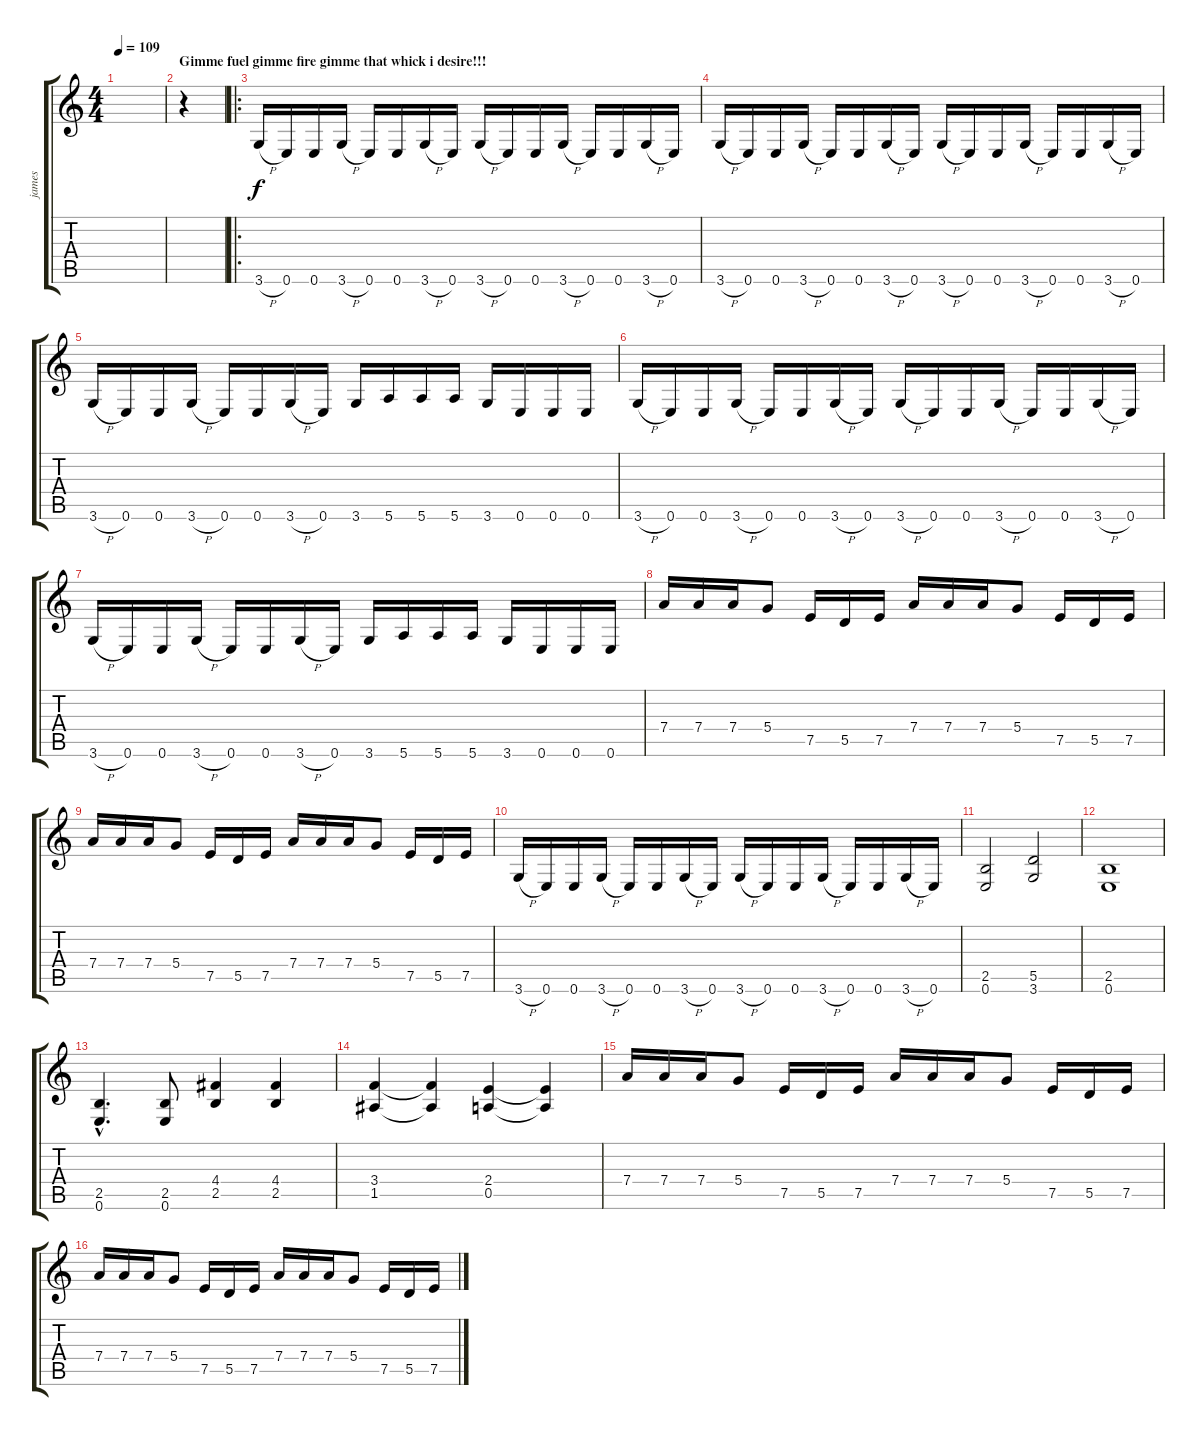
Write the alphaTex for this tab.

\track ("james" "james") {instrument distortionguitar}
\staff {score tabs}
\tuning (E4 B3 G3 D3 A2 E2) {hide}
\ts (4 4)
\tempo 109
\clef g2
\ks c
|
\section ("" "Gimme fuel gimme fire gimme that whick i desire!!!")
r.4 |
\ro
3.6{h}.16 0.6.16 0.6.16 3.6{h}.16 0.6.16 0.6.16 3.6{h}.16 0.6.16 3.6{h}.16 0.6.16 0.6.16 3.6{h}.16 0.6.16 0.6.16 3.6{h}.16 0.6.16 |
3.6{h}.16 0.6.16 0.6.16 3.6{h}.16 0.6.16 0.6.16 3.6{h}.16 0.6.16 3.6{h}.16 0.6.16 0.6.16 3.6{h}.16 0.6.16 0.6.16 3.6{h}.16 0.6.16 |
3.6{h}.16 0.6.16 0.6.16 3.6{h}.16 0.6.16 0.6.16 3.6{h}.16 0.6.16 3.6.16 5.6.16 5.6.16 5.6.16 3.6.16 0.6.16 0.6.16 0.6.16 |
3.6{h}.16 0.6.16 0.6.16 3.6{h}.16 0.6.16 0.6.16 3.6{h}.16 0.6.16 3.6{h}.16 0.6.16 0.6.16 3.6{h}.16 0.6.16 0.6.16 3.6{h}.16 0.6.16 |
3.6{h}.16 0.6.16 0.6.16 3.6{h}.16 0.6.16 0.6.16 3.6{h}.16 0.6.16 3.6.16 5.6.16 5.6.16 5.6.16 3.6.16 0.6.16 0.6.16 0.6.16 |
7.4.16 7.4.16 7.4.16 5.4.8 7.5.16 5.5.16 7.5.16 7.4.16 7.4.16 7.4.16 5.4.8 7.5.16 5.5.16 7.5.16 |
7.4.16 7.4.16 7.4.16 5.4.8 7.5.16 5.5.16 7.5.16 7.4.16 7.4.16 7.4.16 5.4.8 7.5.16 5.5.16 7.5.16 |
3.6{h}.16 0.6.16 0.6.16 3.6{h}.16 0.6.16 0.6.16 3.6{h}.16 0.6.16 3.6{h}.16 0.6.16 0.6.16 3.6{h}.16 0.6.16 0.6.16 3.6{h}.16 0.6.16 |
(2.5 0.6).2 (5.5 3.6).2 |
(2.5 0.6).1 |
(2.5{hac} 0.6{hac}).4{d} (2.5 0.6).8 (4.4 2.5).4 (4.4 2.5).4 |
(3.4 1.5).4 (3.4{t} 1.5{t}).4 (2.4 0.5).4 (2.4{t} 0.5{t}).4 |
7.4.16 7.4.16 7.4.16 5.4.8 7.5.16 5.5.16 7.5.16 7.4.16 7.4.16 7.4.16 5.4.8 7.5.16 5.5.16 7.5.16 |
7.4.16 7.4.16 7.4.16 5.4.8 7.5.16 5.5.16 7.5.16 7.4.16 7.4.16 7.4.16 5.4.8 7.5.16 5.5.16 7.5.16
